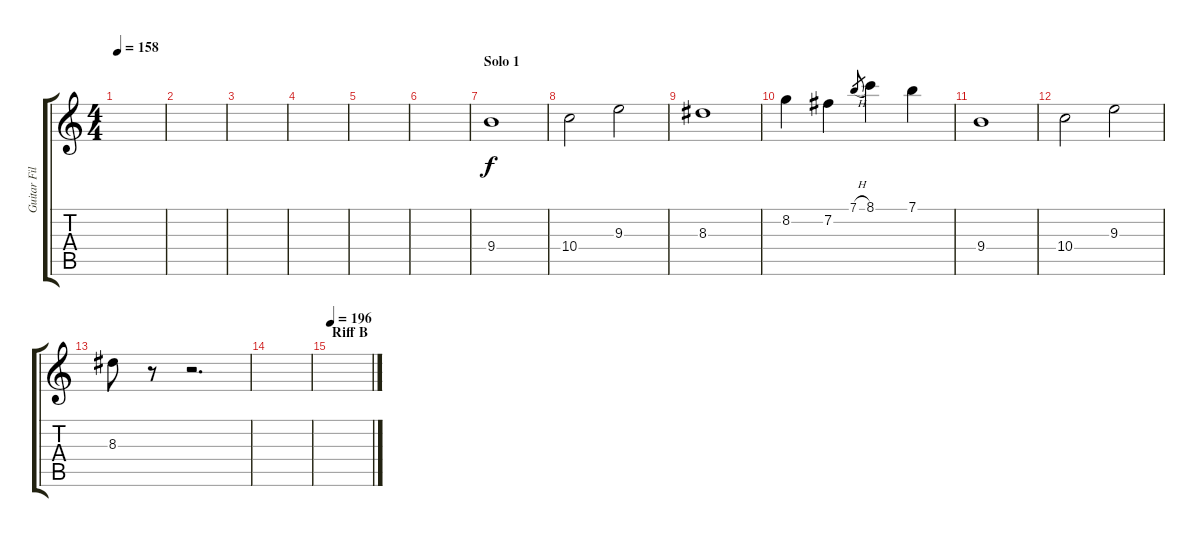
\track ("Guitar Fills" "Guitar Fil") {instrument distortionguitar}
\staff {score tabs}
\tuning (E4 B3 G3 D3 A2 E2) {hide}
\ts (4 4)
\tempo 158
\clef g2
\ks c
|
|
|
|
|
|
\section ("" "Solo 1")
9.4.1 |
10.4.2 9.3.2 |
8.3.1 |
8.2.4 7.2.4 7.1{h}.8{gr} 8.1.4 7.1.4 |
9.4.1 |
10.4.2 9.3.2 |
8.3.8 r.8 r.2{d} |
|
\section ("" "Riff B")
\tempo 196
